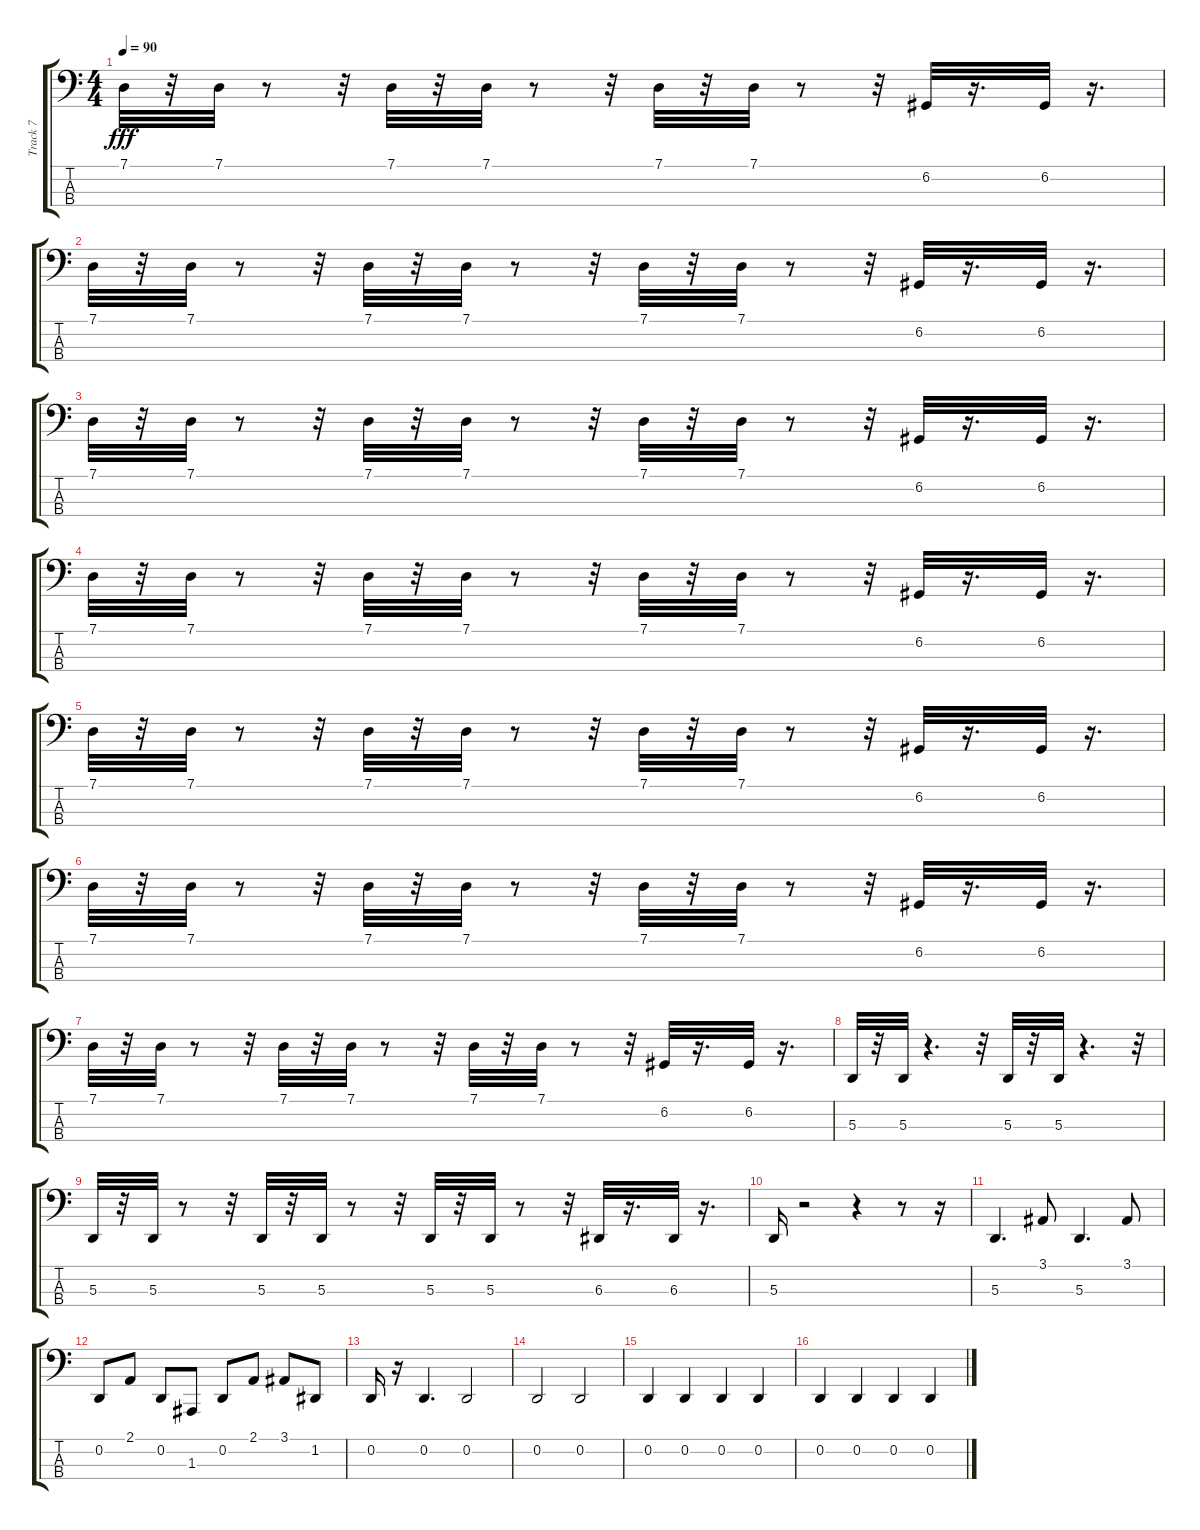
\track ("Track 7" "Track 7") {instrument lead8bassandlead}
\staff {score tabs}
\tuning (G2 D2 A1 E1) {hide}
\ts (4 4)
\tempo 90
\clef f4
\ks c
7.1.32{dy fff} r.32 7.1.32 r.8 r.32 7.1.32 r.32 7.1.32 r.8 r.32 7.1.32 r.32 7.1.32 r.8 r.32 6.2.32 r.16{d} 6.2.32 r.16{d} |
7.1.32 r.32 7.1.32 r.8 r.32 7.1.32 r.32 7.1.32 r.8 r.32 7.1.32 r.32 7.1.32 r.8 r.32 6.2.32 r.16{d} 6.2.32 r.16{d} |
7.1.32 r.32 7.1.32 r.8 r.32 7.1.32 r.32 7.1.32 r.8 r.32 7.1.32 r.32 7.1.32 r.8 r.32 6.2.32 r.16{d} 6.2.32 r.16{d} |
7.1.32 r.32 7.1.32 r.8 r.32 7.1.32 r.32 7.1.32 r.8 r.32 7.1.32 r.32 7.1.32 r.8 r.32 6.2.32 r.16{d} 6.2.32 r.16{d} |
7.1.32 r.32 7.1.32 r.8 r.32 7.1.32 r.32 7.1.32 r.8 r.32 7.1.32 r.32 7.1.32 r.8 r.32 6.2.32 r.16{d} 6.2.32 r.16{d} |
7.1.32 r.32 7.1.32 r.8 r.32 7.1.32 r.32 7.1.32 r.8 r.32 7.1.32 r.32 7.1.32 r.8 r.32 6.2.32 r.16{d} 6.2.32 r.16{d} |
7.1.32 r.32 7.1.32 r.8 r.32 7.1.32 r.32 7.1.32 r.8 r.32 7.1.32 r.32 7.1.32 r.8 r.32 6.2.32 r.16{d} 6.2.32 r.16{d} |
5.3.32 r.32 5.3.32 r.4{d} r.32 5.3.32 r.32 5.3.32 r.4{d} r.32 |
5.3.32 r.32 5.3.32 r.8 r.32 5.3.32 r.32 5.3.32 r.8 r.32 5.3.32 r.32 5.3.32 r.8 r.32 6.3.32 r.16{d} 6.3.32 r.16{d} |
5.3.16 r.2 r.4 r.8 r.16 |
5.3.4{d} 3.1.8 5.3.4{d} 3.1.8 |
0.2.8 2.1.8 0.2.8 1.3.8 0.2.8 2.1.8 3.1.8 1.2.8 |
0.2.16 r.16 0.2.4{d} 0.2.2 |
0.2.2 0.2.2 |
0.2.4 0.2.4 0.2.4 0.2.4 |
0.2.4 0.2.4 0.2.4 0.2.4
